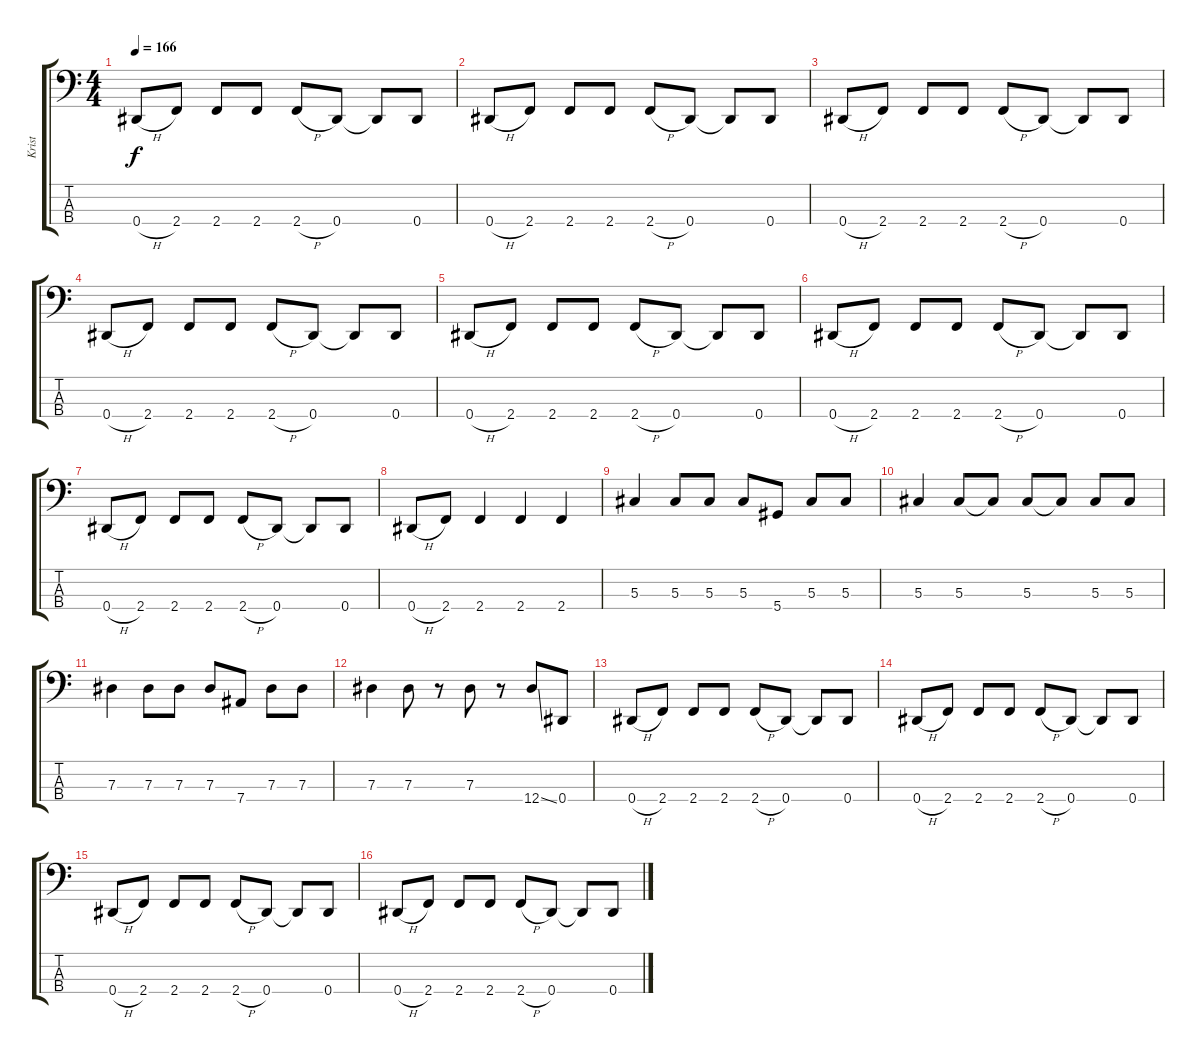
\track ("Krist" "Krist") {instrument electricbassfinger}
\staff {score tabs}
\tuning (Gb2 Db2 Ab1 Eb1) {hide}
\ts (4 4)
\tempo 166
\clef f4
\ks c
0.4{h}.8{dy f} 2.4.8 2.4.8 2.4.8 2.4{h}.8 0.4.8 0.4{t}.8 0.4.8 |
0.4{h}.8 2.4.8 2.4.8 2.4.8 2.4{h}.8 0.4.8 0.4{t}.8 0.4.8 |
0.4{h}.8 2.4.8 2.4.8 2.4.8 2.4{h}.8 0.4.8 0.4{t}.8 0.4.8 |
0.4{h}.8 2.4.8 2.4.8 2.4.8 2.4{h}.8 0.4.8 0.4{t}.8 0.4.8 |
0.4{h}.8 2.4.8 2.4.8 2.4.8 2.4{h}.8 0.4.8 0.4{t}.8 0.4.8 |
0.4{h}.8 2.4.8 2.4.8 2.4.8 2.4{h}.8 0.4.8 0.4{t}.8 0.4.8 |
0.4{h}.8 2.4.8 2.4.8 2.4.8 2.4{h}.8 0.4.8 0.4{t}.8 0.4.8 |
0.4{h}.8 2.4.8 2.4.4 2.4.4 2.4.4 |
5.3.4 5.3.8 5.3.8 5.3.8 5.4.8 5.3.8 5.3.8 |
5.3.4 5.3.8 5.3{t}.8 5.3.8 5.3{t}.8 5.3.8 5.3.8 |
7.3.4 7.3.8 7.3.8 7.3.8 7.4.8 7.3.8 7.3.8 |
7.3.4 7.3.8 r.8 7.3.8 r.8 12.4{ss}.8 0.4.8 |
0.4{h}.8 2.4.8 2.4.8 2.4.8 2.4{h}.8 0.4.8 0.4{t}.8 0.4.8 |
0.4{h}.8 2.4.8 2.4.8 2.4.8 2.4{h}.8 0.4.8 0.4{t}.8 0.4.8 |
0.4{h}.8 2.4.8 2.4.8 2.4.8 2.4{h}.8 0.4.8 0.4{t}.8 0.4.8 |
0.4{h}.8 2.4.8 2.4.8 2.4.8 2.4{h}.8 0.4.8 0.4{t}.8 0.4.8
